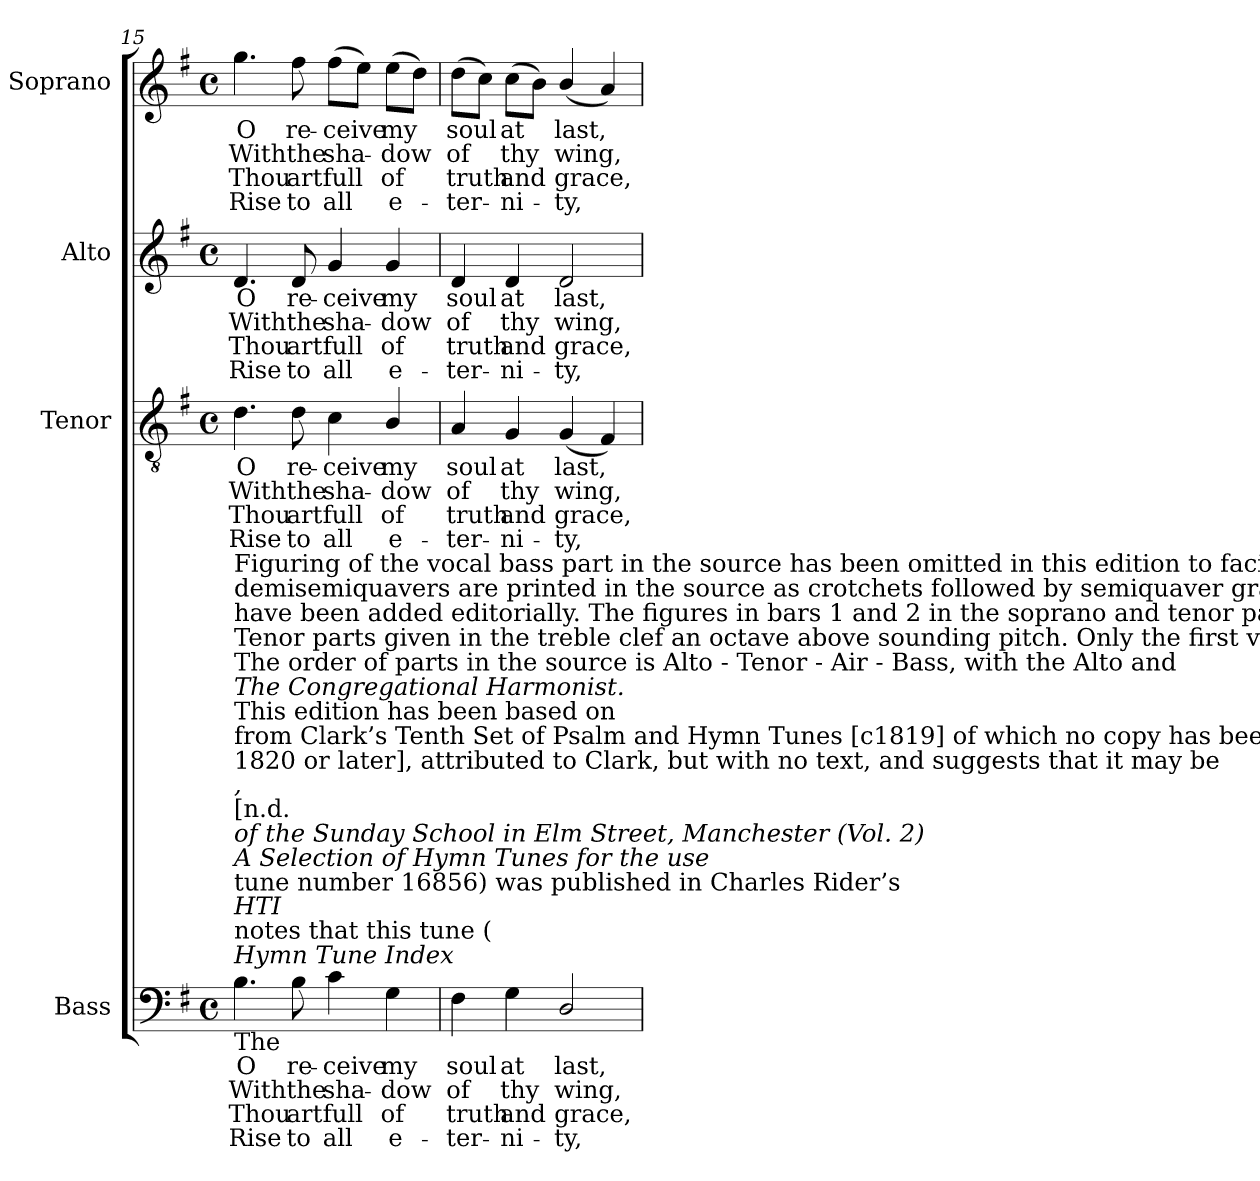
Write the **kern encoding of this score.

**kern	**text	**text	**text	**text	**kern	**text	**text	**text	**text	**kern	**text	**text	**text	**text	**kern	**text	**text	**text	**text
*part4	*part4	*part4	*part4	*part4	*part3	*part3	*part3	*part3	*part3	*part2	*part2	*part2	*part2	*part2	*part1	*part1	*part1	*part1	*part1
*staff4	*staff4	*staff4	*staff4	*staff4	*staff3	*staff3	*staff3	*staff3	*staff3	*staff2	*staff2	*staff2	*staff2	*staff2	*staff1	*staff1	*staff1	*staff1	*staff1
*I"Bass	*	*	*	*	*I"Tenor	*	*	*	*	*I"Alto	*	*	*	*	*I"Soprano	*	*	*	*
*I'B.	*	*	*	*	*I'T.	*	*	*	*	*I'A.	*	*	*	*	*I'S.	*	*	*	*
!!LO:LB:g=z
*clefF4	*	*	*	*	*clefGv2	*	*	*	*	*clefG2	*	*	*	*	*clefG2	*	*	*	*
*	*	*	*	*	*ITrd7c12	*	*	*	*	*	*	*	*	*	*	*	*	*	*
*k[f#]	*	*	*	*	*k[f#]	*	*	*	*	*k[f#]	*	*	*	*	*k[f#]	*	*	*	*
*G:	*	*	*	*	*G:	*	*	*	*	*G:	*	*	*	*	*G:	*	*	*	*
*M4/4	*	*	*	*	*M4/4	*	*	*	*	*M4/4	*	*	*	*	*M4/4	*	*	*	*
*met(c)	*	*	*	*	*met(c)	*	*	*	*	*met(c)	*	*	*	*	*met(c)	*	*	*	*
=15	=15	=15	=15	=15	=15	=15	=15	=15	=15	=15	=15	=15	=15	=15	=15	=15	=15	=15	=15
!	!LO:LY:b:color=#000000	!LO:LY:b:color=#000000	!LO:LY:b:color=#000000	!LO:LY:b:color=#000000	!	!	!	!	!	!	!	!	!	!	!	!	!	!	!
!	!	!	!	!	!	!LO:LY:b:color=#000000	!LO:LY:b:color=#000000	!LO:LY:b:color=#000000	!LO:LY:b:color=#000000	!	!	!	!	!	!	!	!	!	!
!	!	!	!	!	!	!	!	!	!	!	!LO:LY:b:color=#000000	!LO:LY:b:color=#000000	!LO:LY:b:color=#000000	!LO:LY:b:color=#000000	!	!	!	!	!
!LO:TX:b:t=The	!	!	!	!	!	!	!	!	!	!	!	!	!	!	!	!	!	!	!
!LO:TX:i:t=Hymn Tune Index	!	!	!	!	!	!	!	!	!	!	!	!	!	!	!	!	!	!	!
!LO:TX:t=notes that this tune (	!	!	!	!	!	!	!	!	!	!	!	!	!	!	!	!	!	!	!
!LO:TX:i:t=HTI	!	!	!	!	!	!	!	!	!	!	!	!	!	!	!	!	!	!	!
!LO:TX:t=tune number 16856) was published in Charles Rider’s	!	!	!	!	!	!	!	!	!	!	!	!	!	!	!	!	!	!	!
!LO:TX:i:t=A Selection of Hymn Tunes for the use	!	!	!	!	!	!	!	!	!	!	!	!	!	!	!	!	!	!	!
!LO:TX:i:t=of the Sunday School in Elm Street, Manchester (Vol. 2)	!	!	!	!	!	!	!	!	!	!	!	!	!	!	!	!	!	!	!
!LO:TX:t=[n.d.	!	!	!	!	!	!	!	!	!	!	!	!	!	!	!	!	!	!	!
!LO:TX:i:t=,	!	!	!	!	!	!	!	!	!	!	!	!	!	!	!	!	!	!	!
!LO:TX:t=1820 or later], attributed to Clark, but with no text, and suggests that it may be	!	!	!	!	!	!	!	!	!	!	!	!	!	!	!	!	!	!	!
!LO:TX:t=from Clark’s Tenth Set of Psalm and Hymn Tunes [c1819] of which no copy has been traced.	!	!	!	!	!	!	!	!	!	!	!	!	!	!	!	!	!	!	!
!LO:TX:t=This edition has been based on	!	!	!	!	!	!	!	!	!	!	!	!	!	!	!	!	!	!	!
!LO:TX:i:t=The Congregational Harmonist.	!	!	!	!	!	!	!	!	!	!	!	!	!	!	!	!	!	!	!
!LO:TX:t=The order of parts in the source is Alto - Tenor - Air - Bass, with the Alto and	!	!	!	!	!	!	!	!	!	!	!	!	!	!	!	!	!	!	!
!LO:TX:t=Tenor parts given in the treble clef an octave above sounding pitch. Only the first verse of the text is given in the source&colon; subsequent verses	!	!	!	!	!	!	!	!	!	!	!	!	!	!	!	!	!	!	!
!LO:TX:t=have been added editorially. The figures in bars 1 and 2 in the soprano and tenor parts given here as dotted quavers followed by	!	!	!	!	!	!	!	!	!	!	!	!	!	!	!	!	!	!	!
!LO:TX:t=demisemiquavers are printed in the source as crotchets followed by semiquaver grace notes.	!	!	!	!	!	!	!	!	!	!	!	!	!	!	!	!	!	!	!
!LO:TX:t=Figuring of the vocal bass part in the source has been omitted in this edition to facilitate the underlaying of additional verses of the text.	!	!	!	!	!	!	!	!	!	!	!	!	!	!	!	!	!	!	!
!	!	!	!	!	!	!	!	!	!	!	!	!	!	!	!	!LO:LY:b:color=#000000	!LO:LY:b:color=#000000	!LO:LY:b:color=#000000	!LO:LY:b:color=#000000
4.Bi\	O	With	Thou	Rise	4.Di\	O	With	Thou	Rise	4.di/	O	With	Thou	Rise	4.ggi\	O	With	Thou	Rise
!	!LO:LY:b:color=#000000	!LO:LY:b:color=#000000	!LO:LY:b:color=#000000	!LO:LY:b:color=#000000	!	!	!	!	!	!	!	!	!	!	!	!	!	!	!
!	!	!	!	!	!	!LO:LY:b:color=#000000	!LO:LY:b:color=#000000	!LO:LY:b:color=#000000	!LO:LY:b:color=#000000	!	!	!	!	!	!	!	!	!	!
!	!	!	!	!	!	!	!	!	!	!	!LO:LY:b:color=#000000	!LO:LY:b:color=#000000	!LO:LY:b:color=#000000	!LO:LY:b:color=#000000	!	!	!	!	!
!	!	!	!	!	!	!	!	!	!	!	!	!	!	!	!	!LO:LY:b:color=#000000	!LO:LY:b:color=#000000	!LO:LY:b:color=#000000	!LO:LY:b:color=#000000
8Bi\	re-	the	art	to	8Di\	re-	the	art	to	8di/	re-	the	art	to	8ff#i\	re-	the	art	to
!	!LO:LY:b:color=#000000	!LO:LY:b:color=#000000	!LO:LY:b:color=#000000	!LO:LY:b:color=#000000	!	!	!	!	!	!	!	!	!	!	!	!	!	!	!
!	!	!	!	!	!	!LO:LY:b:color=#000000	!LO:LY:b:color=#000000	!LO:LY:b:color=#000000	!LO:LY:b:color=#000000	!	!	!	!	!	!	!	!	!	!
!	!	!	!	!	!	!	!	!	!	!	!LO:LY:b:color=#000000	!LO:LY:b:color=#000000	!LO:LY:b:color=#000000	!LO:LY:b:color=#000000	!	!	!	!	!
!	!	!	!	!	!	!	!	!	!	!	!	!	!	!	!	!LO:LY:b:color=#000000	!LO:LY:b:color=#000000	!LO:LY:b:color=#000000	!LO:LY:b:color=#000000
4ci\	-ceive	sha-	full	all	4Ci\	-ceive	sha-	full	all	4gi/	-ceive	sha-	full	all	(8ff#i\L	-ceive	sha-	full	all
.	.	.	.	.	.	.	.	.	.	.	.	.	.	.	8eei\J)	.	.	.	.
!	!LO:LY:b:color=#000000	!LO:LY:b:color=#000000	!LO:LY:b:color=#000000	!LO:LY:b:color=#000000	!	!	!	!	!	!	!	!	!	!	!	!	!	!	!
!	!	!	!	!	!	!LO:LY:b:color=#000000	!LO:LY:b:color=#000000	!LO:LY:b:color=#000000	!LO:LY:b:color=#000000	!	!	!	!	!	!	!	!	!	!
!	!	!	!	!	!	!	!	!	!	!	!LO:LY:b:color=#000000	!LO:LY:b:color=#000000	!LO:LY:b:color=#000000	!LO:LY:b:color=#000000	!	!	!	!	!
!	!	!	!	!	!	!	!	!	!	!	!	!	!	!	!	!LO:LY:b:color=#000000	!LO:LY:b:color=#000000	!LO:LY:b:color=#000000	!LO:LY:b:color=#000000
4Gi\	my	-dow	of	e-	4BBi/	my	-dow	of	e-	4gi/	my	-dow	of	e-	(8eei\L	my	-dow	of	e-
.	.	.	.	.	.	.	.	.	.	.	.	.	.	.	8ddi\J)	.	.	.	.
=16	=16	=16	=16	=16	=16	=16	=16	=16	=16	=16	=16	=16	=16	=16	=16	=16	=16	=16	=16
!	!LO:LY:b:color=#000000	!LO:LY:b:color=#000000	!LO:LY:b:color=#000000	!LO:LY:b:color=#000000	!	!	!	!	!	!	!	!	!	!	!	!	!	!	!
!	!	!	!	!	!	!LO:LY:b:color=#000000	!LO:LY:b:color=#000000	!LO:LY:b:color=#000000	!LO:LY:b:color=#000000	!	!	!	!	!	!	!	!	!	!
!	!	!	!	!	!	!	!	!	!	!	!LO:LY:b:color=#000000	!LO:LY:b:color=#000000	!LO:LY:b:color=#000000	!LO:LY:b:color=#000000	!	!	!	!	!
!	!	!	!	!	!	!	!	!	!	!	!	!	!	!	!	!LO:LY:b:color=#000000	!LO:LY:b:color=#000000	!LO:LY:b:color=#000000	!LO:LY:b:color=#000000
4F#i\	soul	of	-truth	ter-	4AAi/	soul	of	-truth	ter-	4di/	soul	of	-truth	ter-	(8ddi\L	soul	of	-truth	ter-
.	.	.	.	.	.	.	.	.	.	.	.	.	.	.	8cci\J)	.	.	.	.
!	!LO:LY:b:color=#000000	!LO:LY:b:color=#000000	!LO:LY:b:color=#000000	!LO:LY:b:color=#000000	!	!	!	!	!	!	!	!	!	!	!	!	!	!	!
!	!	!	!	!	!	!LO:LY:b:color=#000000	!LO:LY:b:color=#000000	!LO:LY:b:color=#000000	!LO:LY:b:color=#000000	!	!	!	!	!	!	!	!	!	!
!	!	!	!	!	!	!	!	!	!	!	!LO:LY:b:color=#000000	!LO:LY:b:color=#000000	!LO:LY:b:color=#000000	!LO:LY:b:color=#000000	!	!	!	!	!
!	!	!	!	!	!	!	!	!	!	!	!	!	!	!	!	!LO:LY:b:color=#000000	!LO:LY:b:color=#000000	!LO:LY:b:color=#000000	!LO:LY:b:color=#000000
4Gi\	at	thy	-and	ni-	4GGi/	at	thy	-and	ni-	4di/	at	thy	-and	ni-	(8cci\L	at	thy	-and	ni-
.	.	.	.	.	.	.	.	.	.	.	.	.	.	.	8bi\J)	.	.	.	.
!	!LO:LY:b:color=#000000	!LO:LY:b:color=#000000	!LO:LY:b:color=#000000	!LO:LY:b:color=#000000	!	!	!	!	!	!	!	!	!	!	!	!	!	!	!
!	!	!	!	!	!	!LO:LY:b:color=#000000	!LO:LY:b:color=#000000	!LO:LY:b:color=#000000	!LO:LY:b:color=#000000	!	!	!	!	!	!	!	!	!	!
!	!	!	!	!	!	!	!	!	!	!	!LO:LY:b:color=#000000	!LO:LY:b:color=#000000	!LO:LY:b:color=#000000	!LO:LY:b:color=#000000	!	!	!	!	!
!	!	!	!	!	!	!	!	!	!	!	!	!	!	!	!	!LO:LY:b:color=#000000	!LO:LY:b:color=#000000	!LO:LY:b:color=#000000	!LO:LY:b:color=#000000
2Di/	last,	wing,	-grace,	ty,	(4GGi/	last,	wing,	-grace,	ty,	2di/	last,	wing,	-grace,	ty,	(4bi/	last,	wing,	-grace,	ty,
.	.	.	.	.	4FF#i/)	.	.	.	.	.	.	.	.	.	4ai/)	.	.	.	.
=	=	=	=	=	=	=	=	=	=	=	=	=	=	=	=	=	=	=	=
*-	*-	*-	*-	*-	*-	*-	*-	*-	*-	*-	*-	*-	*-	*-	*-	*-	*-	*-	*-
